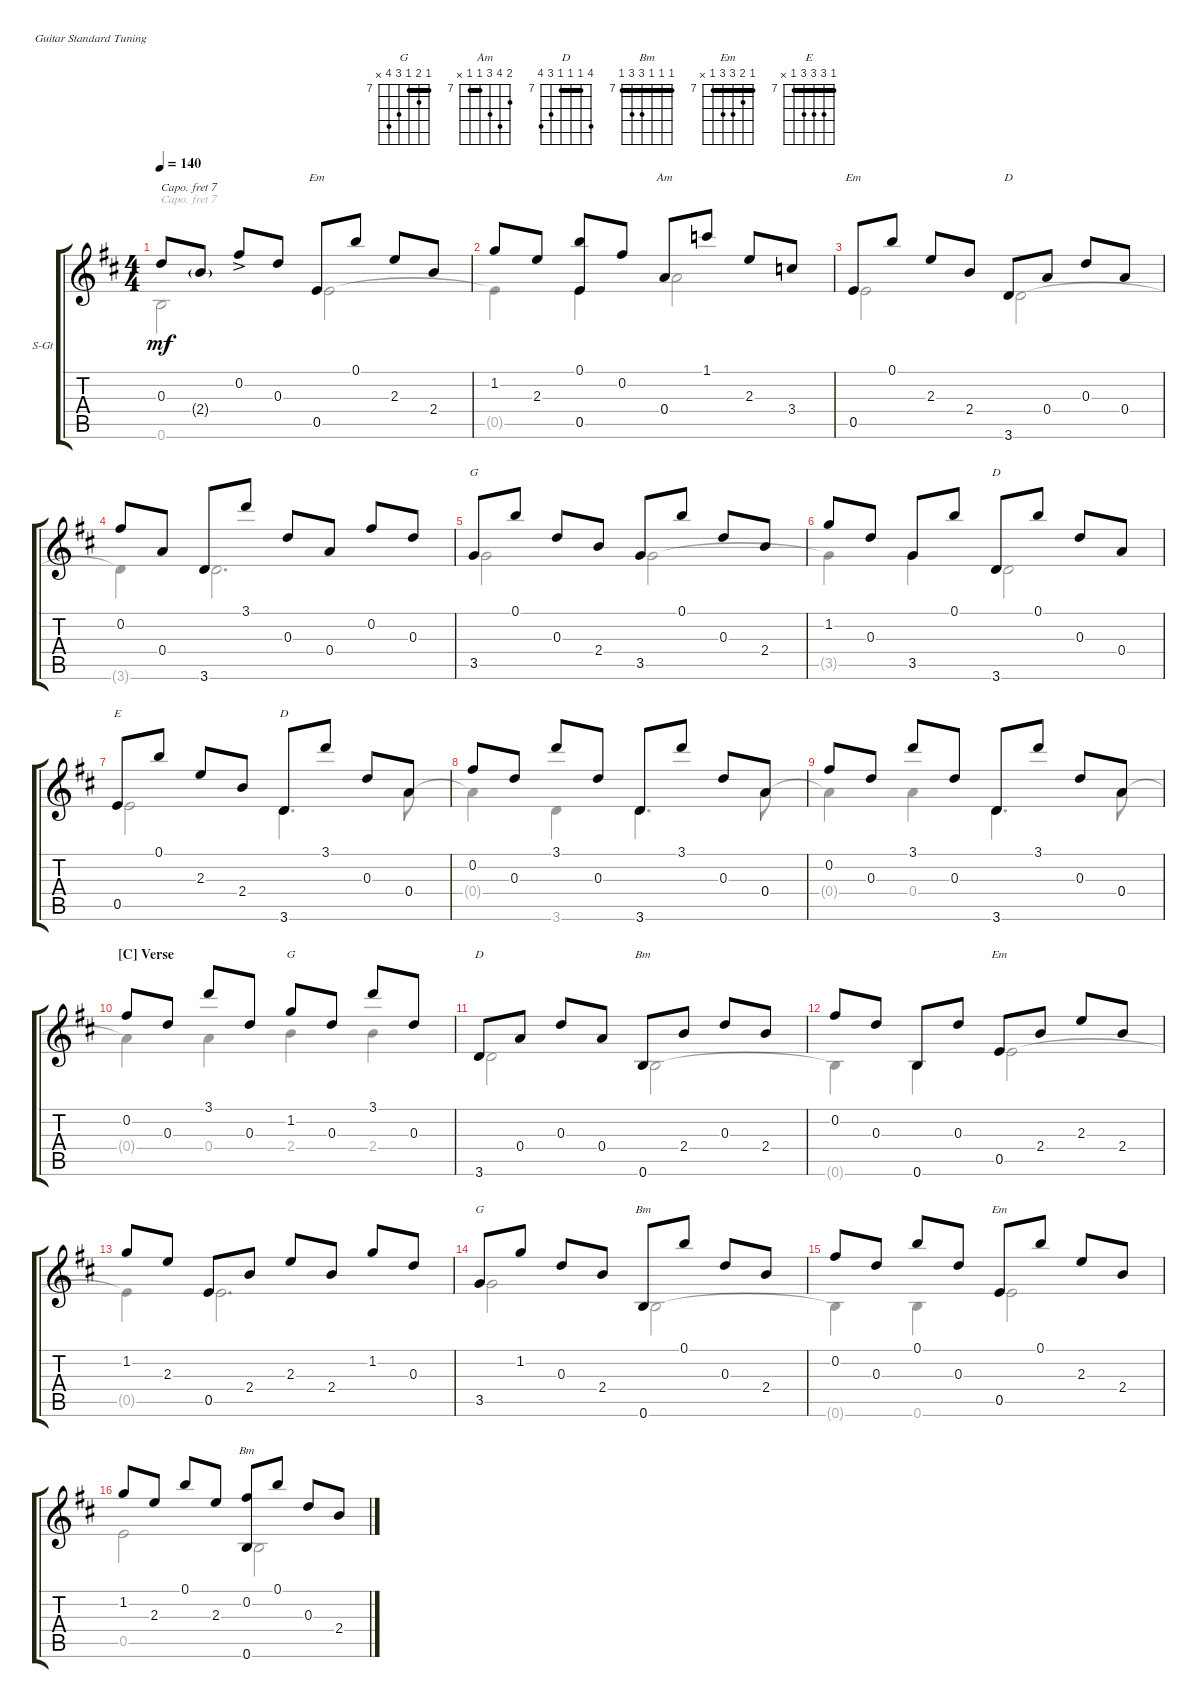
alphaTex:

\defaultSystemsLayout 4
\bracketExtendMode groupsimilarinstruments
\firstSystemTrackNameOrientation horizontal
\otherSystemsTrackNameOrientation horizontal
\track ("Paul's Guitar" "S-Gt") {instrument acousticguitarsteel}
\staff {score tabs}
\capo 7
\tuning (E4 B3 G3 D3 A2 E2)
\chord ("G" 7 8 7 9 10 x) {firstfret 7 barre 7}
\chord ("Am" 8 10 9 7 7 x) {firstfret 7 barre 7}
\chord ("D" 10 7 7 7 9 10) {firstfret 7 barre (7 7)}
\chord ("Bm" 7 7 7 9 9 7) {firstfret 7 barre (7 7 7)}
\chord ("Em" 7 8 9 9 7 x) {firstfret 7 barre 7}
\chord ("E" 7 9 9 9 7 x) {firstfret 7 barre 7}
\voice
\ts (4 4)
\tempo 140
\clef g2
\ks d
0.3.8{dy mf} 2.4{g}.8 0.2{ac}.8 0.3.8 0.5.8{ch "Em"} 0.1.8 2.3.8 2.4.8 |
1.2.8 2.3.8 (0.1 0.5).8 0.2.8 0.4.8{ch "Am"} 1.1.8 2.3.8 3.4.8 |
0.5.8{ch "Em"} 0.1.8 2.3.8 2.4.8 3.6.8{ch "D"} 0.4.8 0.3.8 0.4.8 |
0.2.8 0.4.8 3.6.8 3.1.8 0.3.8 0.4.8 0.2.8 0.3.8 |
3.5.8{ch "G"} 0.1.8 0.3.8 2.4.8 3.5.8 0.1.8 0.3.8 2.4.8 |
1.2.8 0.3.8 3.5.8 0.1.8 3.6.8{ch "D"} 0.1.8 0.3.8 0.4.8 |
0.5.8{ch "E"} 0.1.8 2.3.8 2.4.8 3.6.8{ch "D"} 3.1.8 0.3.8 0.4.8 |
0.2.8 0.3.8 3.1.8 0.3.8 3.6.8 3.1.8 0.3.8 0.4.8 |
0.2.8 0.3.8 3.1.8 0.3.8 3.6.8 3.1.8 0.3.8 0.4.8 |
\section ("C" "Verse")
0.2.8 0.3.8 3.1.8 0.3.8 1.2.8{ch "G"} 0.3.8 3.1.8 0.3.8 |
3.6.8{ch "D"} 0.4.8 0.3.8 0.4.8 0.6.8{ch "Bm"} 2.4.8 0.3.8 2.4.8 |
0.2.8 0.3.8 0.6.8 0.3.8 0.5.8{ch "Em"} 2.4.8 2.3.8 2.4.8 |
1.2.8 2.3.8 0.5.8 2.4.8 2.3.8 2.4.8 1.2.8 0.3.8 |
3.5.8{ch "G"} 1.2.8 0.3.8 2.4.8 0.6.8{ch "Bm"} 0.1.8 0.3.8 2.4.8 |
0.2.8 0.3.8 0.1.8 0.3.8 0.5.8{ch "Em"} 0.1.8 2.3.8 2.4.8 |
1.2.8 2.3.8 0.1.8 2.3.8 (0.6 0.2).8{ch "Bm"} 0.1.8 0.3.8 2.4.8
\voice
\clef g2
\ottava regular
\simile none
\ks d
0.6{t}.2{dy mf} 0.5.2 |
0.5{t}.4 0.5.4 0.4.2 |
0.5.2 3.6.2 |
3.6{t}.4 3.6.2{d} |
3.5.2 3.5.2 |
3.5{t}.4 3.5.4 3.6.2 |
0.5.2 3.6.4{d} 0.4.8 |
0.4{t}.4 3.6.4 3.6.4{d} 0.4.8 |
0.4{t}.4 0.4.4 3.6.4{d} 0.4.8 |
0.4{t}.4 0.4.4 2.4.4 2.4.4 |
3.6.2 0.6.2 |
0.6{t}.4 0.6.4 0.5.2 |
0.5{t}.4 0.5.2{d} |
3.5.2 0.6.2 |
0.6{t}.4 0.6.4 0.5.2 |
0.5.2 0.6.2
